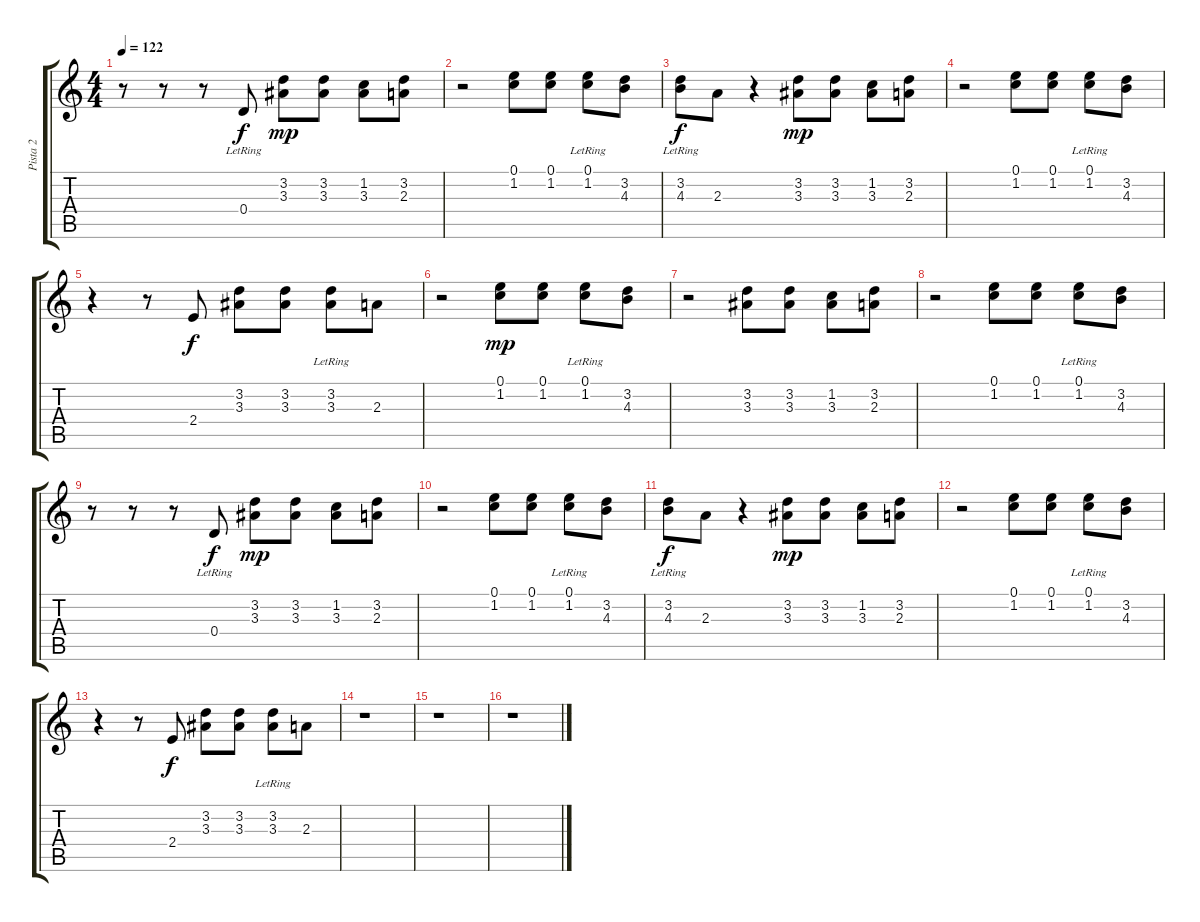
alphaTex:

\track ("Pista 2" "Pista 2") {instrument electricguitarjazz}
\staff {score tabs}
\tuning (E4 B3 G3 D3 A2 E2) {hide}
\ts (4 4)
\tempo 122
\clef g2
\ks c
r.8{dy mp} r.8 r.8 0.4{lr}.8{dy f} (3.2 3.3).8{dy mp} (3.2 3.3).8 (1.2 3.3).8 (3.2 2.3).8 |
r.2 (0.1 1.2).8 (0.1 1.2).8 (0.1{lr} 1.2).8 (3.2 4.3).8 |
(3.2{lr} 4.3).8{dy f} 2.3.8 r.4 (3.2 3.3).8{dy mp} (3.2 3.3).8 (1.2 3.3).8 (3.2 2.3).8 |
r.2 (0.1 1.2).8 (0.1 1.2).8 (0.1{lr} 1.2).8 (3.2 4.3).8 |
r.4 r.8 2.4.8{dy f} (3.2 3.3).8 (3.2 3.3).8 (3.2{lr} 3.3).8 2.3.8 |
r.2 (0.1 1.2).8{dy mp} (0.1 1.2).8 (0.1{lr} 1.2).8 (3.2 4.3).8 |
r.2 (3.2 3.3).8 (3.2 3.3).8 (1.2 3.3).8 (3.2 2.3).8 |
r.2 (0.1 1.2).8 (0.1 1.2).8 (0.1{lr} 1.2).8 (3.2 4.3).8 |
r.8 r.8 r.8 0.4{lr}.8{dy f} (3.2 3.3).8{dy mp} (3.2 3.3).8 (1.2 3.3).8 (3.2 2.3).8 |
r.2 (0.1 1.2).8 (0.1 1.2).8 (0.1{lr} 1.2).8 (3.2 4.3).8 |
(3.2{lr} 4.3).8{dy f} 2.3.8 r.4 (3.2 3.3).8{dy mp} (3.2 3.3).8 (1.2 3.3).8 (3.2 2.3).8 |
r.2 (0.1 1.2).8 (0.1 1.2).8 (0.1{lr} 1.2).8 (3.2 4.3).8 |
r.4 r.8 2.4.8{dy f} (3.2 3.3).8 (3.2 3.3).8 (3.2{lr} 3.3).8 2.3.8 |
r.1 |
r.1 |
r.1
